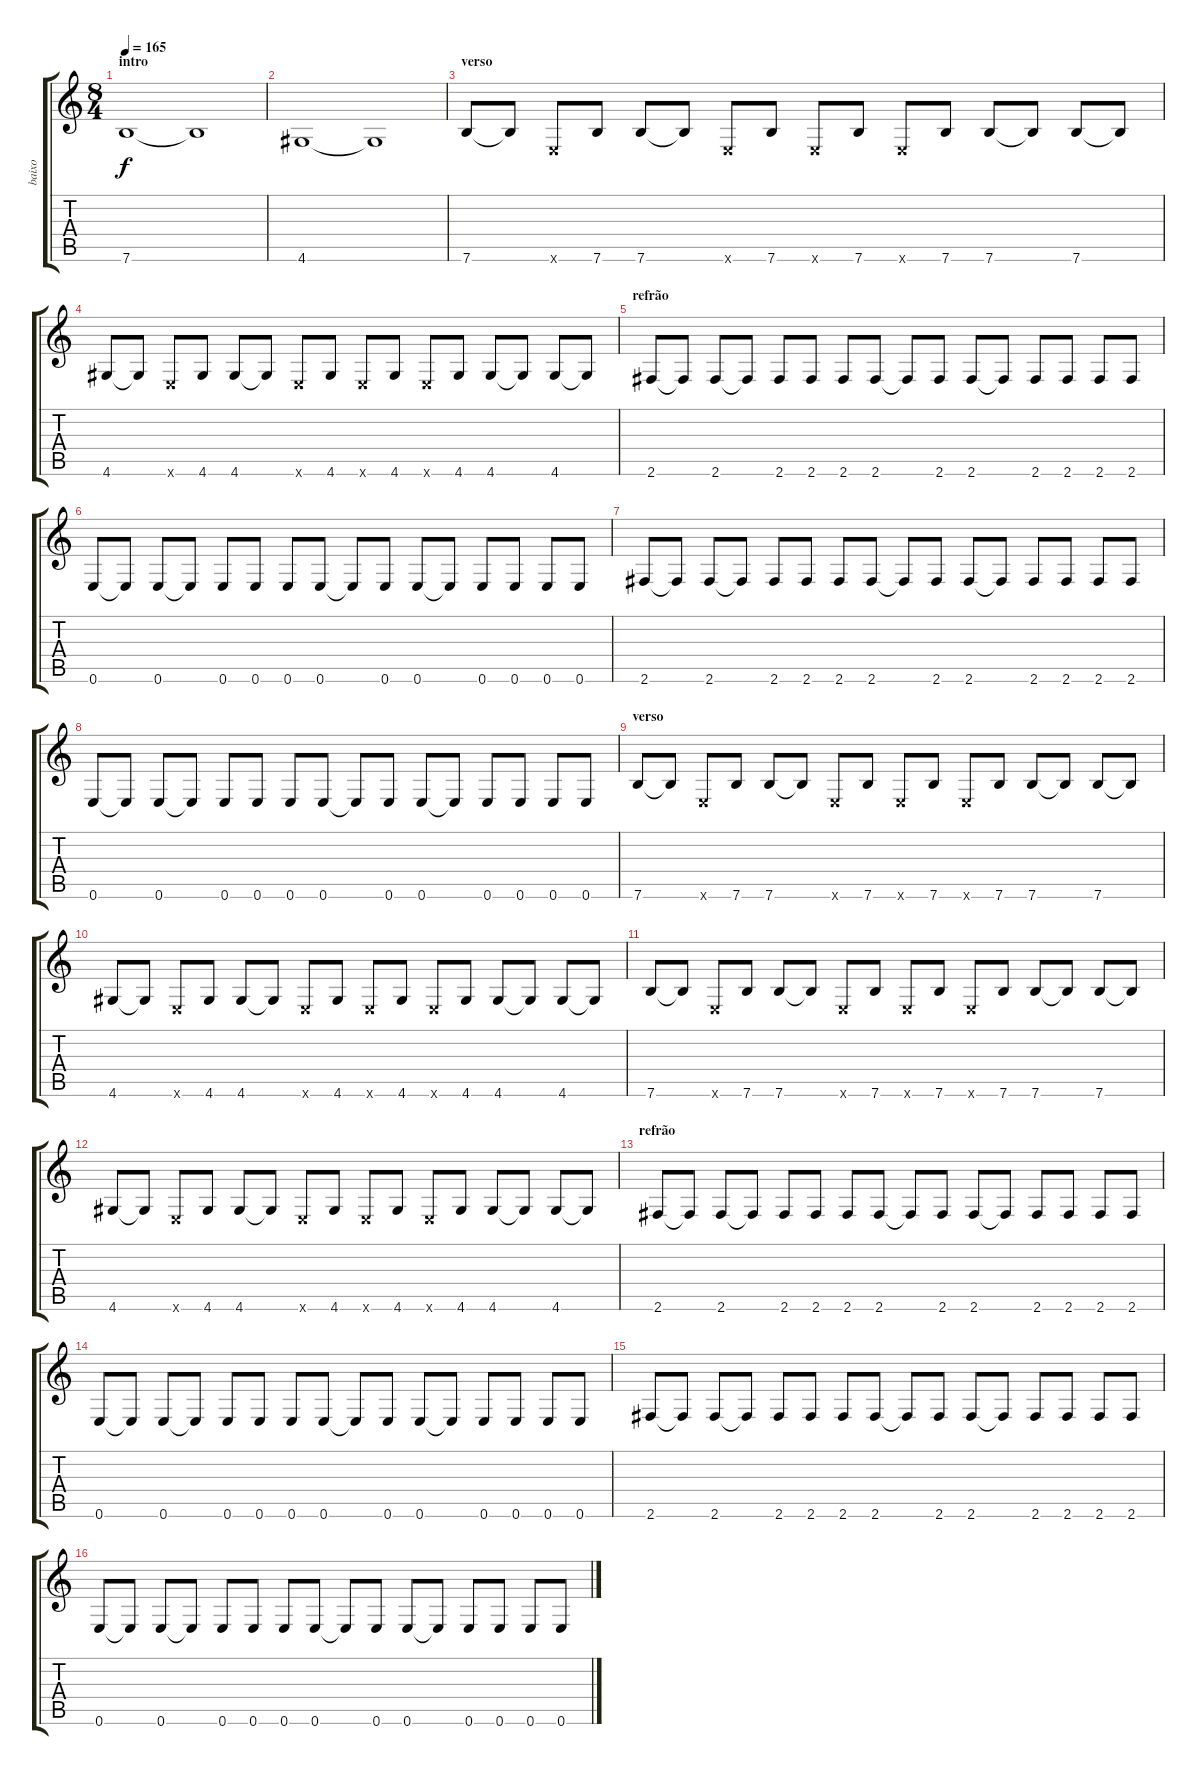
\track ("baixo" "baixo") {instrument electricbassfinger}
\staff {score tabs}
\tuning (E4 B3 G3 D3 A2 E2) {hide}
\ts (8 4)
\section ("" "intro")
\tempo 165
\clef g2
\ks c
7.6.1{dy f instrument electricbassfinger} 7.6{t}.1 |
4.6.1 4.6{t}.1 |
\section ("" "verso")
7.6.8 7.6{t}.8 0.6{x}.8 7.6.8 7.6.8 7.6{t}.8 0.6{x}.8 7.6.8 0.6{x}.8 7.6.8 0.6{x}.8 7.6.8 7.6.8 7.6{t}.8 7.6.8 7.6{t}.8 |
4.6.8 4.6{t}.8 0.6{x}.8 4.6.8 4.6.8 4.6{t}.8 0.6{x}.8 4.6.8 0.6{x}.8 4.6.8 0.6{x}.8 4.6.8 4.6.8 4.6{t}.8 4.6.8 4.6{t}.8 |
\section ("" "refrão")
2.6.8 2.6{t}.8 2.6.8 2.6{t}.8 2.6.8 2.6.8 2.6.8 2.6.8 2.6{t}.8 2.6.8 2.6.8 2.6{t}.8 2.6.8 2.6.8 2.6.8 2.6.8 |
0.6.8 0.6{t}.8 0.6.8 0.6{t}.8 0.6.8 0.6.8 0.6.8 0.6.8 0.6{t}.8 0.6.8 0.6.8 0.6{t}.8 0.6.8 0.6.8 0.6.8 0.6.8 |
2.6.8 2.6{t}.8 2.6.8 2.6{t}.8 2.6.8 2.6.8 2.6.8 2.6.8 2.6{t}.8 2.6.8 2.6.8 2.6{t}.8 2.6.8 2.6.8 2.6.8 2.6.8 |
0.6.8 0.6{t}.8 0.6.8 0.6{t}.8 0.6.8 0.6.8 0.6.8 0.6.8 0.6{t}.8 0.6.8 0.6.8 0.6{t}.8 0.6.8 0.6.8 0.6.8 0.6.8 |
\section ("" "verso")
7.6.8 7.6{t}.8 0.6{x}.8 7.6.8 7.6.8 7.6{t}.8 0.6{x}.8 7.6.8 0.6{x}.8 7.6.8 0.6{x}.8 7.6.8 7.6.8 7.6{t}.8 7.6.8 7.6{t}.8 |
4.6.8 4.6{t}.8 0.6{x}.8 4.6.8 4.6.8 4.6{t}.8 0.6{x}.8 4.6.8 0.6{x}.8 4.6.8 0.6{x}.8 4.6.8 4.6.8 4.6{t}.8 4.6.8 4.6{t}.8 |
7.6.8 7.6{t}.8 0.6{x}.8 7.6.8 7.6.8 7.6{t}.8 0.6{x}.8 7.6.8 0.6{x}.8 7.6.8 0.6{x}.8 7.6.8 7.6.8 7.6{t}.8 7.6.8 7.6{t}.8 |
4.6.8 4.6{t}.8 0.6{x}.8 4.6.8 4.6.8 4.6{t}.8 0.6{x}.8 4.6.8 0.6{x}.8 4.6.8 0.6{x}.8 4.6.8 4.6.8 4.6{t}.8 4.6.8 4.6{t}.8 |
\section ("" "refrão")
2.6.8 2.6{t}.8 2.6.8 2.6{t}.8 2.6.8 2.6.8 2.6.8 2.6.8 2.6{t}.8 2.6.8 2.6.8 2.6{t}.8 2.6.8 2.6.8 2.6.8 2.6.8 |
0.6.8 0.6{t}.8 0.6.8 0.6{t}.8 0.6.8 0.6.8 0.6.8 0.6.8 0.6{t}.8 0.6.8 0.6.8 0.6{t}.8 0.6.8 0.6.8 0.6.8 0.6.8 |
2.6.8 2.6{t}.8 2.6.8 2.6{t}.8 2.6.8 2.6.8 2.6.8 2.6.8 2.6{t}.8 2.6.8 2.6.8 2.6{t}.8 2.6.8 2.6.8 2.6.8 2.6.8 |
0.6.8 0.6{t}.8 0.6.8 0.6{t}.8 0.6.8 0.6.8 0.6.8 0.6.8 0.6{t}.8 0.6.8 0.6.8 0.6{t}.8 0.6.8 0.6.8 0.6.8 0.6.8
